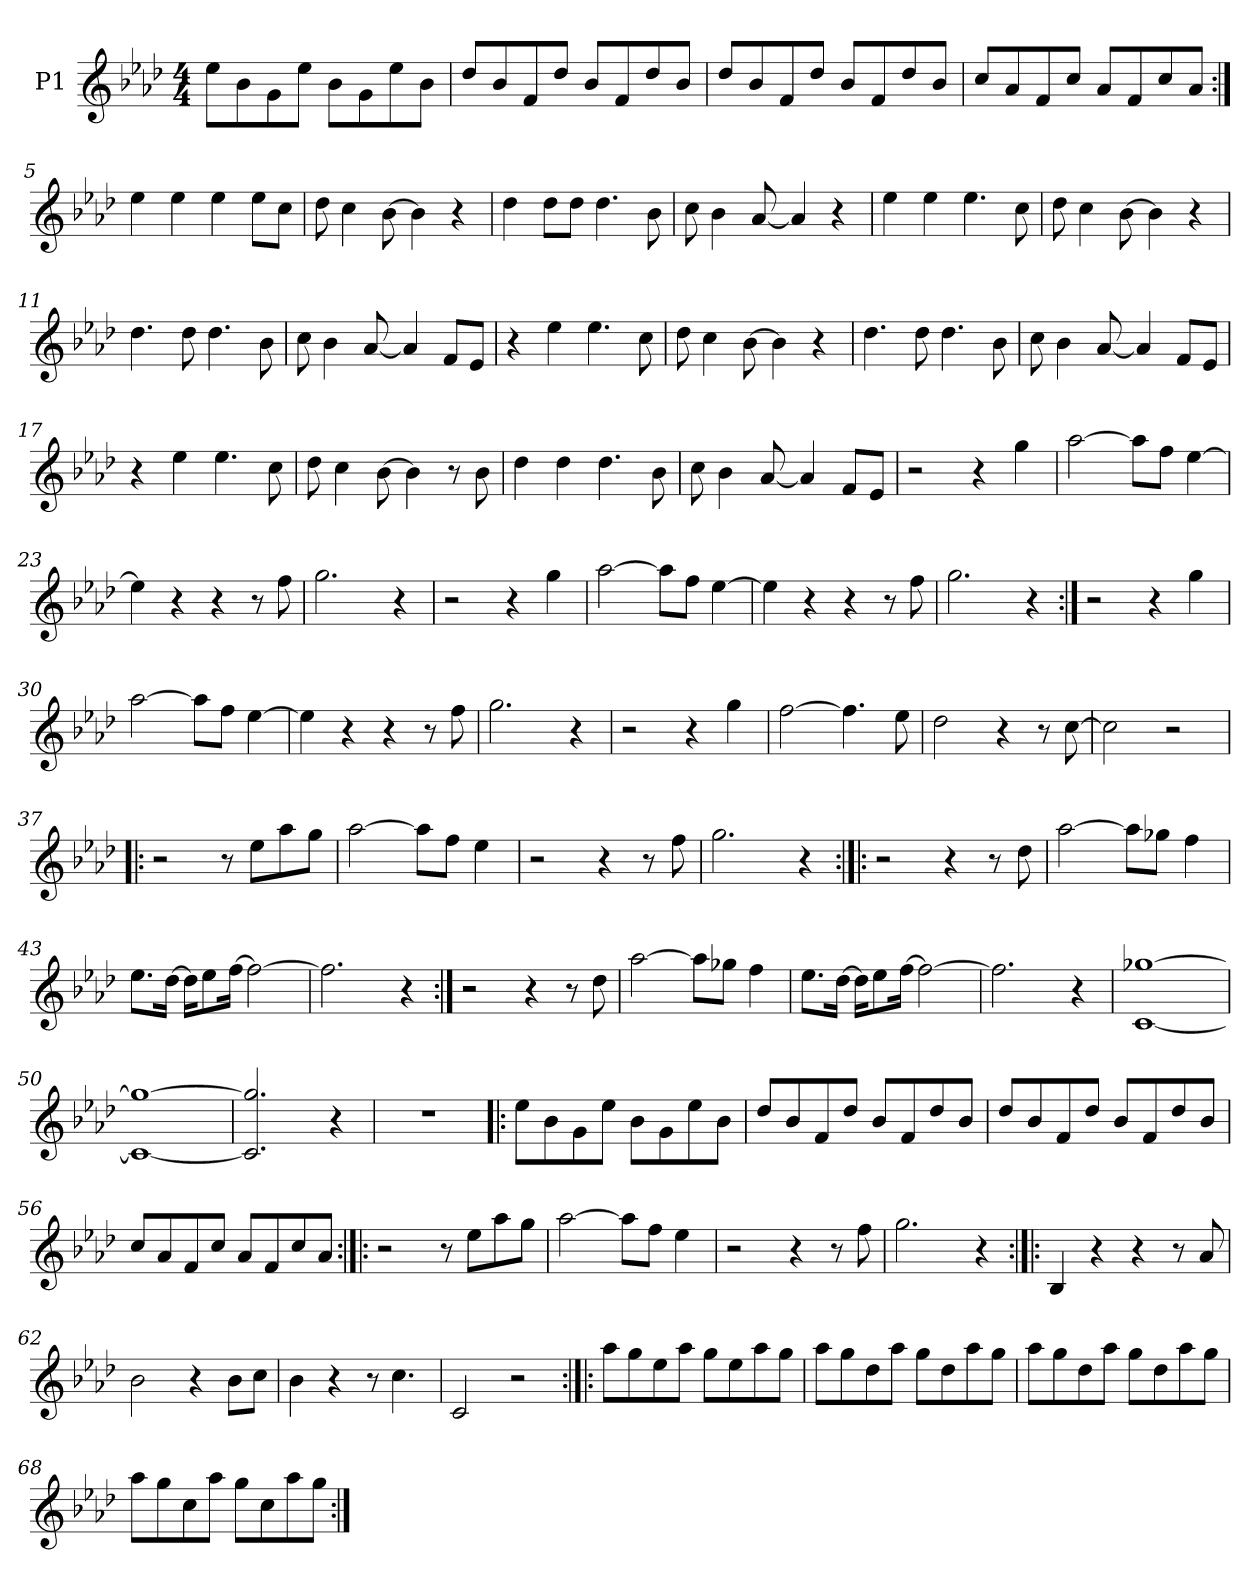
**kern
*part1
*staff1
*I"P1
*clefG2
*k[b-e-a-d-]
*M4/4
*MM130
=1
8ee-\L
8b-\
8g\
8ee-\J
8b-\L
8g\
8ee-\
8b-\J
=2
8dd-/L
8b-/
8f/
8dd-/J
8b-/L
8f/
8dd-/
8b-/J
=3
8dd-/L
8b-/
8f/
8dd-/J
8b-/L
8f/
8dd-/
8b-/J
=4
8cc/L
8a-/
8f/
8cc/J
8a-/L
8f/
8cc/
8a-/J
!!LO:LB:g=z
=5:|!
4ee-\
4ee-\
4ee-\
8ee-\L
8cc\J
=6
8dd-\
4cc\
[8b-\
4b-\]
4r
=7
4dd-\
8dd-\L
8dd-\J
4.dd-\
8b-\
=8
8cc\
4b-\
[8a-/
4a-/]
4r
=9
4ee-\
4ee-\
4.ee-\
8cc\
=10
8dd-\
4cc\
[8b-\
4b-\]
4r
!!LO:LB:g=z
=11
4.dd-\
8dd-\
4.dd-\
8b-\
=12
8cc\
4b-\
[8a-/
4a-/]
8f/L
8e-/J
=13
4r
4ee-\
4.ee-\
8cc\
=14
8dd-\
4cc\
[8b-\
4b-\]
4r
=15
4.dd-\
8dd-\
4.dd-\
8b-\
=16
8cc\
4b-\
[8a-/
4a-/]
8f/L
8e-/J
!!LO:LB:g=z
=17
4r
4ee-\
4.ee-\
8cc\
=18
8dd-\
4cc\
[8b-\
4b-\]
8r
8b-\
=19
4dd-\
4dd-\
4.dd-\
8b-\
=20
8cc\
4b-\
[8a-/
4a-/]
8f/L
8e-/J
=21
2r
4r
4gg\
=22
[2aa-\
8aa-\L]
8ff\J
[4ee-\
!!LO:LB:g=z
=23
4ee-\]
4r
4r
8r
8ff\
=24
2.gg\
4r
=25
2r
4r
4gg\
=26
[2aa-\
8aa-\L]
8ff\J
[4ee-\
=27
4ee-\]
4r
4r
8r
8ff\
=28
2.gg\
4r
=29:|!
2r
4r
4gg\
!!LO:LB:g=z
=30
[2aa-\
8aa-\L]
8ff\J
[4ee-\
=31
4ee-\]
4r
4r
8r
8ff\
=32
2.gg\
4r
=33
2r
4r
4gg\
=34
[2ff\
4.ff\]
8ee-\
=35
2dd-\
4r
8r
[8cc\
=36
2cc\]
2r
!!LO:LB:g=z
=37!|:
2r
8r
8ee-\L
8aa-\
8gg\J
=38
[2aa-\
8aa-\L]
8ff\J
4ee-\
=39
2r
4r
8r
8ff\
=40
2.gg\
4r
=41:|!|:
2r
4r
8r
8dd-\
=42
[2aa-\
8aa-\L]
8gg-X\J
4ff\
!!LO:LB:g=z
=43
8.ee-\L
[16dd-\Jk
16dd-\KL]
8ee-\
[16ff\Jk
2ff\_
=44
2.ff\]
4r
=45:|!
2r
4r
8r
8dd-\
=46
[2aa-\
8aa-\L]
8gg-X\J
4ff\
=47
8.ee-\L
[16dd-\Jk
16dd-\KL]
8ee-\
[16ff\Jk
2ff\_
=48
2.ff\]
4r
!!LO:LB:g=z
=49
[1c [1gg-X
=50
1c_ 1gg-_
=51
2.c/] 2.gg-/]
4r
=52
1r
=53!|:
8ee-\L
8b-\
8g\
8ee-\J
8b-\L
8g\
8ee-\
8b-\J
=54
8dd-/L
8b-/
8f/
8dd-/J
8b-/L
8f/
8dd-/
8b-/J
!!LO:LB:g=z
=55
8dd-/L
8b-/
8f/
8dd-/J
8b-/L
8f/
8dd-/
8b-/J
=56
8cc/L
8a-/
8f/
8cc/J
8a-/L
8f/
8cc/
8a-/J
=57:|!|:
2r
8r
8ee-\L
8aa-\
8gg\J
=58
[2aa-\
8aa-\L]
8ff\J
4ee-\
=59
2r
4r
8r
8ff\
!!LO:LB:g=z
=60
2.gg\
4r
=61:|!|:
4B-/
4r
4r
8r
8a-/
=62
2b-\
4r
8b-\L
8cc\J
=63
4b-\
4r
8r
4.cc\
=64
2c/
2r
=65:|!|:
8aa-\L
8gg\
8ee-\
8aa-\J
8gg\L
8ee-\
8aa-\
8gg\J
!!LO:PB:g=z
=66
8aa-\L
8gg\
8dd-\
8aa-\J
8gg\L
8dd-\
8aa-\
8gg\J
=67
8aa-\L
8gg\
8dd-\
8aa-\J
8gg\L
8dd-\
8aa-\
8gg\J
=68
8aa-\L
8gg\
8cc\
8aa-\J
8gg\L
8cc\
8aa-\
8gg\J
=:|!
*-
